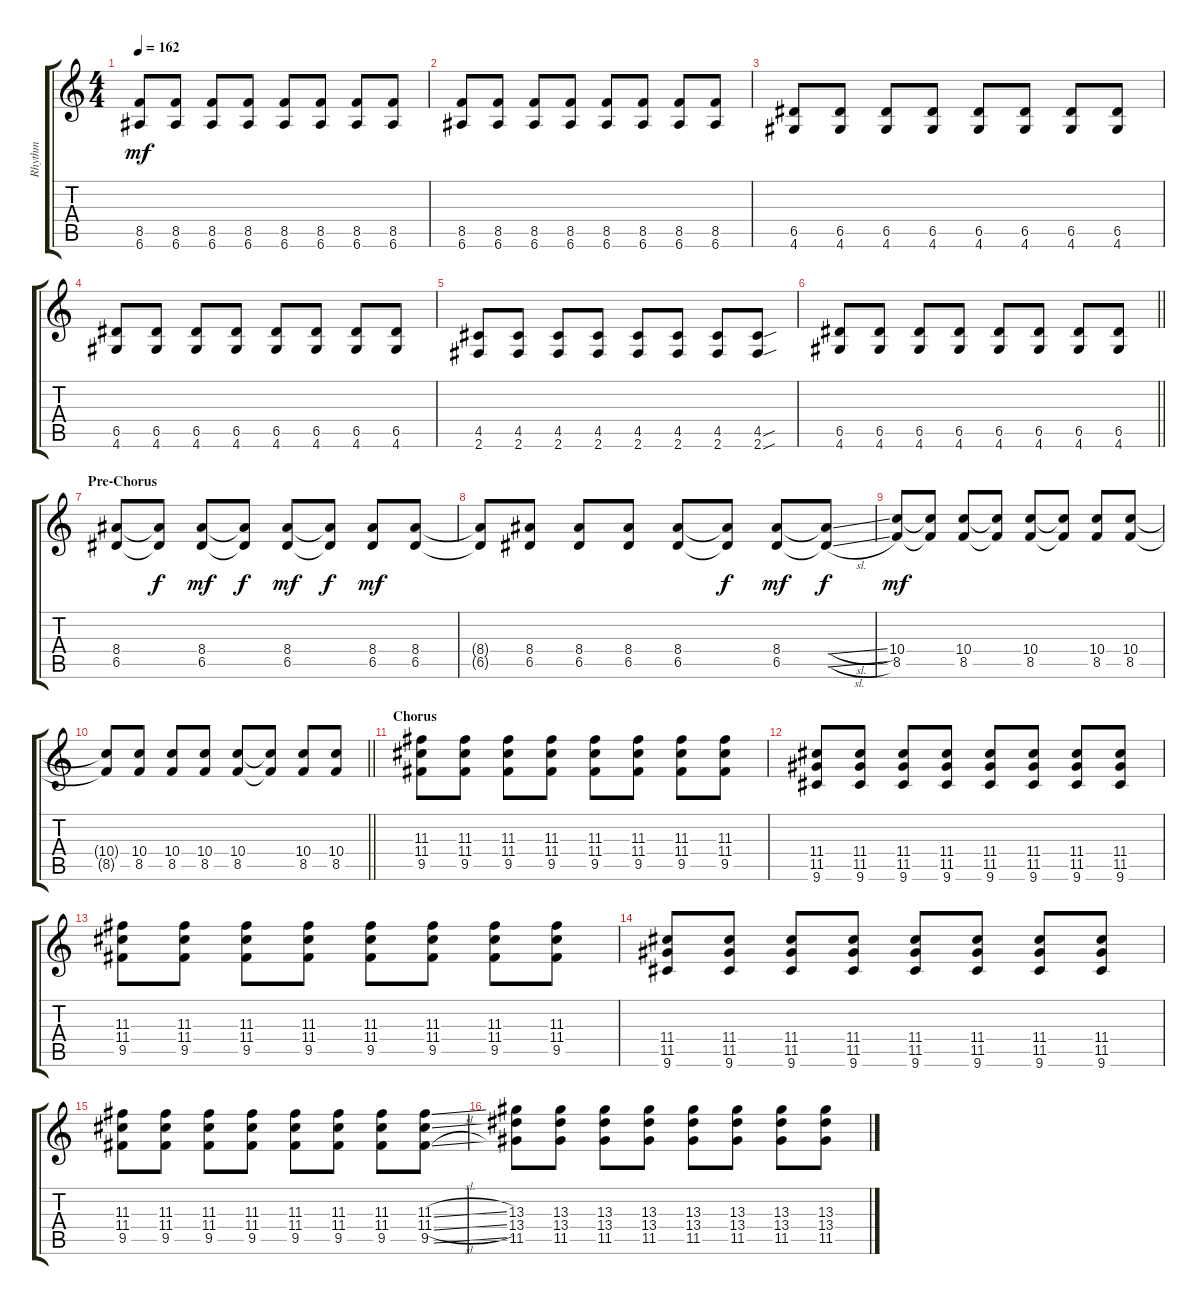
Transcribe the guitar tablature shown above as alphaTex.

\track ("Rhythm" "Rhythm") {instrument overdrivenguitar}
\staff {score tabs}
\tuning (E4 B3 G3 D3 A2 E2) {hide}
\ts (4 4)
\tempo 162
\clef g2
\ks c
(8.5 6.6).8{dy mf} (8.5 6.6).8 (8.5 6.6).8 (8.5 6.6).8 (8.5 6.6).8 (8.5 6.6).8 (8.5 6.6).8 (8.5 6.6).8 |
(8.5 6.6).8 (8.5 6.6).8 (8.5 6.6).8 (8.5 6.6).8 (8.5 6.6).8 (8.5 6.6).8 (8.5 6.6).8 (8.5 6.6).8 |
(6.5 4.6).8 (6.5 4.6).8 (6.5 4.6).8 (6.5 4.6).8 (6.5 4.6).8 (6.5 4.6).8 (6.5 4.6).8 (6.5 4.6).8 |
(6.5 4.6).8 (6.5 4.6).8 (6.5 4.6).8 (6.5 4.6).8 (6.5 4.6).8 (6.5 4.6).8 (6.5 4.6).8 (6.5 4.6).8 |
(4.5 2.6).8 (4.5 2.6).8 (4.5 2.6).8 (4.5 2.6).8 (4.5 2.6).8 (4.5 2.6).8 (4.5 2.6).8 (4.5{sou} 2.6{sou}).8 |
\barLineRight lightlight
(6.5 4.6).8 (6.5 4.6).8 (6.5 4.6).8 (6.5 4.6).8 (6.5 4.6).8 (6.5 4.6).8 (6.5 4.6).8 (6.5 4.6).8 |
\section ("" "Pre-Chorus")
(8.4 6.5).8 (8.4{t} 6.5{t}).8{dy f} (8.4 6.5).8{dy mf} (8.4{t} 6.5{t}).8{dy f} (8.4 6.5).8{dy mf} (8.4{t} 6.5{t}).8{dy f} (8.4 6.5).8{dy mf} (8.4 6.5).8 |
(8.4{t} 6.5{t}).8 (8.4 6.5).8 (8.4 6.5).8 (8.4 6.5).8 (8.4 6.5).8 (8.4{t} 6.5{t}).8{dy f} (8.4 6.5).8{dy mf} (8.4{sl t} 6.5{sl t}).8{dy f} |
(10.4 8.5).8{dy mf} (10.4{t} 8.5{t}).8 (10.4 8.5).8 (10.4{t} 8.5{t}).8 (10.4 8.5).8 (10.4{t} 8.5{t}).8 (10.4 8.5).8 (10.4 8.5).8 |
\barLineRight lightlight
(10.4{t} 8.5{t}).8 (10.4 8.5).8 (10.4 8.5).8 (10.4 8.5).8 (10.4 8.5).8 (10.4{t} 8.5{t}).8 (10.4 8.5).8 (10.4 8.5).8 |
\section ("" "Chorus")
(11.3 11.4 9.5).8 (11.3 11.4 9.5).8 (11.3 11.4 9.5).8 (11.3 11.4 9.5).8 (11.3 11.4 9.5).8 (11.3 11.4 9.5).8 (11.3 11.4 9.5).8 (11.3 11.4 9.5).8 |
(11.4 11.5 9.6).8 (11.4 11.5 9.6).8 (11.4 11.5 9.6).8 (11.4 11.5 9.6).8 (11.4 11.5 9.6).8 (11.4 11.5 9.6).8 (11.4 11.5 9.6).8 (11.4 11.5 9.6).8 |
(11.3 11.4 9.5).8 (11.3 11.4 9.5).8 (11.3 11.4 9.5).8 (11.3 11.4 9.5).8 (11.3 11.4 9.5).8 (11.3 11.4 9.5).8 (11.3 11.4 9.5).8 (11.3 11.4 9.5).8 |
(11.4 11.5 9.6).8 (11.4 11.5 9.6).8 (11.4 11.5 9.6).8 (11.4 11.5 9.6).8 (11.4 11.5 9.6).8 (11.4 11.5 9.6).8 (11.4 11.5 9.6).8 (11.4 11.5 9.6).8 |
(11.3 11.4 9.5).8 (11.3 11.4 9.5).8 (11.3 11.4 9.5).8 (11.3 11.4 9.5).8 (11.3 11.4 9.5).8 (11.3 11.4 9.5).8 (11.3 11.4 9.5).8 (11.3{sl} 11.4{sl} 9.5{sl}).8 |
(13.3 13.4 11.5).8 (13.3 13.4 11.5).8 (13.3 13.4 11.5).8 (13.3 13.4 11.5).8 (13.3 13.4 11.5).8 (13.3 13.4 11.5).8 (13.3 13.4 11.5).8 (13.3 13.4 11.5).8
